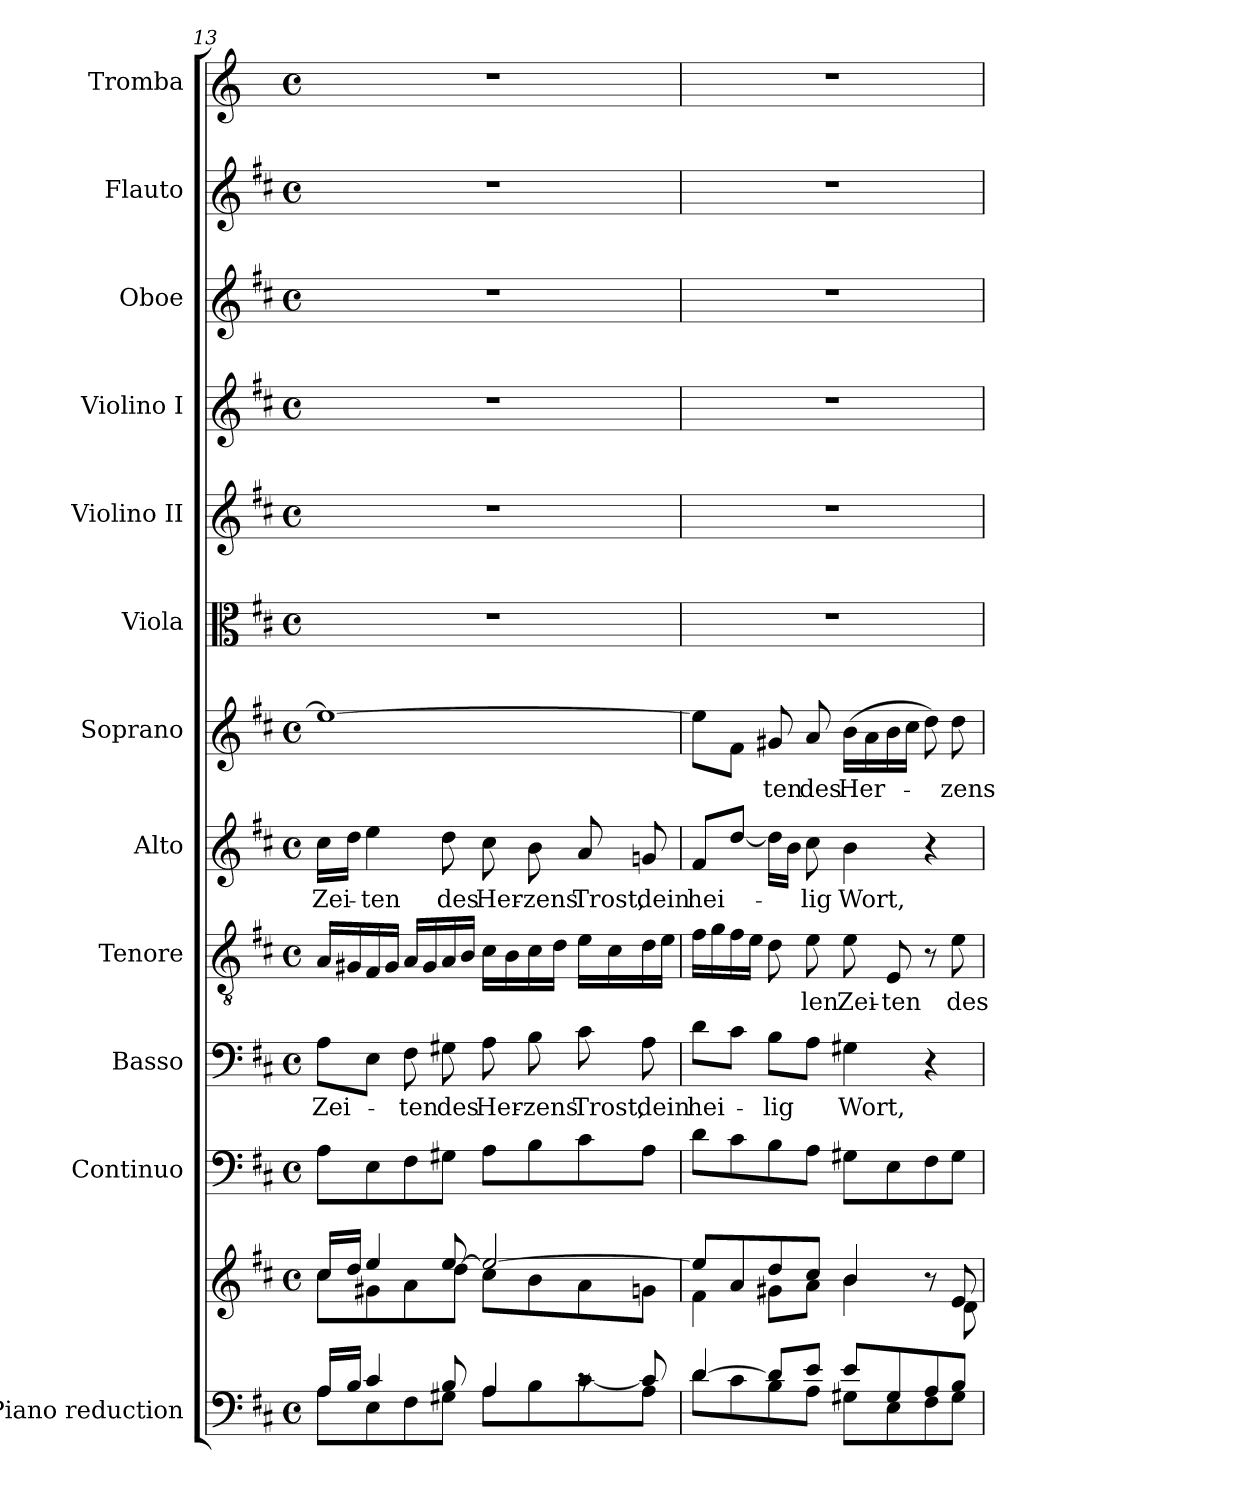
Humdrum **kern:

**kern	**kern	**kern	**kern	**text	**kern	**text	**kern	**text	**kern	**text	**kern	**kern	**kern	**kern	**kern	**kern
*part12	*part12	*part11	*part10	*part10	*part9	*part9	*part8	*part8	*part7	*part7	*part6	*part5	*part4	*part3	*part2	*part1
*staff13	*staff12	*staff11	*staff10	*staff10	*staff9	*staff9	*staff8	*staff8	*staff7	*staff7	*staff6	*staff5	*staff4	*staff3	*staff2	*staff1
*I"Piano reduction	*	*I"Continuo	*I"Basso	*	*I"Tenore	*	*I"Alto	*	*I"Soprano	*	*I"Viola	*I"Violino II	*I"Violino I	*I"Oboe	*I"Flauto	*I"Tromba
*I'Pno	*	*	*	*	*	*	*	*	*	*	*I'Vla	*I'Vln	*I'Vln	*I'Ob	*I'Fl	*
*clefF4	*clefG2	*clefF4	*clefF4	*	*clefGv2	*	*clefG2	*	*clefG2	*	*clefC3	*clefG2	*clefG2	*clefG2	*clefG2	*clefG2
*	*	*	*	*	*	*	*	*	*	*	*	*	*	*	*	*ITrd-1c-2
*k[f#c#]	*k[f#c#]	*k[f#c#]	*k[f#c#]	*	*k[f#c#]	*	*k[f#c#]	*	*k[f#c#]	*	*k[f#c#]	*k[f#c#]	*k[f#c#]	*k[f#c#]	*k[f#c#]	*k[f#c#]
*M4/4	*M4/4	*M4/4	*M4/4	*	*M4/4	*	*M4/4	*	*M4/4	*	*M4/4	*M4/4	*M4/4	*M4/4	*M4/4	*M4/4
*met(c)	*met(c)	*met(c)	*met(c)	*	*met(c)	*	*met(c)	*	*met(c)	*	*met(c)	*met(c)	*met(c)	*met(c)	*met(c)	*met(c)
=13	=13	=13	=13	=13	=13	=13	=13	=13	=13	=13	=13	=13	=13	=13	=13	=13
*^	*^	*	*	*	*	*	*	*	*	*	*	*	*	*	*	*
!	!	!	!	!	!	!LO:LY:b	!	!	!	!LO:LY:b	!	!	!	!	!	!	!	!
16A/LL	8A\L	16cc#/LL	8cc#\L	8A\L	8A\L	Zei-	16A/LL	.	16cc#\LL	Zei-	1ee_	.	1r	1r	1r	1r	1r	1r
16B/JJ	.	16dd/JJ	.	.	.	.	16G#X/	.	16dd\JJ	.	.	.	.	.	.	.	.	.
!	!	!	!	!	!	!	!	!	!	!LO:LY:b	!	!	!	!	!	!	!	!
4c#/	8E\	4ee/	8g#X\	8E\	8E\J	.	16F#/	.	4ee\	-ten	.	.	.	.	.	.	.	.
.	.	.	.	.	.	.	16G#/JJ	.	.	.	.	.	.	.	.	.	.	.
!	!	!	!	!	!	!LO:LY:b	!	!	!	!	!	!	!	!	!	!	!	!
.	8F#\	.	8a\	8F#\	8F#\	-ten	16A/LL	.	.	.	.	.	.	.	.	.	.	.
.	.	.	.	.	.	.	16G#/	.	.	.	.	.	.	.	.	.	.	.
!	!	!	!	!	!	!LO:LY:b	!	!	!	!LO:LY:b	!	!	!	!	!	!	!	!
8B/	8G#X\J	[8ee/	8dd\J	8G#X\J	8G#X\	des	16A/	.	8dd\	des	.	.	.	.	.	.	.	.
.	.	.	.	.	.	.	16B/JJ	.	.	.	.	.	.	.	.	.	.	.
!	!	!	!	!	!	!LO:LY:b	!	!	!	!LO:LY:b	!	!	!	!	!	!	!	!
4A/	8A\L	2ee/_	8cc#\L	8A\L	8A\	Her-	16c#\LL	.	8cc#\	Her-	.	.	.	.	.	.	.	.
.	.	.	.	.	.	.	16B\	.	.	.	.	.	.	.	.	.	.	.
!	!	!	!	!	!	!LO:LY:b	!	!	!	!LO:LY:b	!	!	!	!	!	!	!	!
.	8B\	.	8b\	8B\	8B\	-zens	16c#\	.	8b\	-zens	.	.	.	.	.	.	.	.
.	.	.	.	.	.	.	16d\JJ	.	.	.	.	.	.	.	.	.	.	.
!	!	!	!	!	!	!LO:LY:b	!	!	!	!LO:LY:b	!	!	!	!	!	!	!	!
8rc	[8c#\	.	8a\	8c#\	8c#\	Trost,	16e\LL	.	8a/	Trost,	.	.	.	.	.	.	.	.
.	.	.	.	.	.	.	16c#\	.	.	.	.	.	.	.	.	.	.	.
!	!	!	!	!	!	!LO:LY:b	!	!	!	!LO:LY:b	!	!	!	!	!	!	!	!
8c#/]	8A\J	.	8gn\J	8A\J	8A\	dein	16d\	.	8gn/	dein	.	.	.	.	.	.	.	.
.	.	.	.	.	.	.	16e\JJ	.	.	.	.	.	.	.	.	.	.	.
!!LO:PB:g=z
=14	=14	=14	=14	=14	=14	=14	=14	=14	=14	=14	=14	=14	=14	=14	=14	=14	=14	=14
!	!	!	!	!	!	!LO:LY:b	!	!	!	!LO:LY:b	!	!	!	!	!	!	!	!
[4d/	8d\L	8ee/L]	4f#\	8d\L	8d\L	hei-	16f#\LL	.	8f#/L	hei-	8ee\L]	.	1r	1r	1r	1r	1r	1r
.	.	.	.	.	.	.	16g\	.	.	.	.	.	.	.	.	.	.	.
.	8c#\	8a/	.	8c#\	8c#\J	.	16f#\	.	[8dd/J	.	8f#\J	.	.	.	.	.	.	.
.	.	.	.	.	.	.	16e\JJ	.	.	.	.	.	.	.	.	.	.	.
!	!	!	!	!	!	!LO:LY:b	!	!	!	!	!	!LO:LY:b	!	!	!	!	!	!
8d/L]	8B\	8dd/	8g#X\L	8B\	8B\L	-lig	8d\	.	16dd\LL]	.	8g#X/	-ten	.	.	.	.	.	.
.	.	.	.	.	.	.	.	.	16b\JJ	.	.	.	.	.	.	.	.	.
!	!	!	!	!	!	!	!	!LO:LY:b	!	!LO:LY:b	!	!LO:LY:b	!	!	!	!	!	!
8e/J	8A\J	8cc#/J	8a\J	8A\J	8A\J	.	8e\	-len	8cc#\	-lig	8a/	des	.	.	.	.	.	.
!	!	!	!	!	!	!LO:LY:b	!	!LO:LY:b	!	!LO:LY:b	!	!LO:LY:b	!	!	!	!	!	!
8e/L	8G#X\L	4b/	4b\	8G#X\L	4G#X\	Wort,	8e\	Zei-	4b\	Wort,	(>16b\LL	Her-	.	.	.	.	.	.
.	.	.	.	.	.	.	.	.	.	.	16a\	.	.	.	.	.	.	.
!	!	!	!	!	!	!	!	!LO:LY:b	!	!	!	!	!	!	!	!	!	!
8G#/	8E\	.	.	8E\	.	.	8E/	-ten	.	.	16b\	.	.	.	.	.	.	.
.	.	.	.	.	.	.	.	.	.	.	16cc#\JJ	.	.	.	.	.	.	.
8A/	8F#\	8r	8ryy	8F#\	4r	.	8r	.	4r	.	8dd\)	.	.	.	.	.	.	.
!	!	!	!	!	!	!	!	!LO:LY:b	!	!	!	!LO:LY:b	!	!	!	!	!	!
8B/J	8G#\J	8e/	8d\	8G#\J	.	.	8e\	des	.	.	8dd\	-zens	.	.	.	.	.	.
*v	*v	*	*	*	*	*	*	*	*	*	*	*	*	*	*	*	*	*
*	*v	*v	*	*	*	*	*	*	*	*	*	*	*	*	*	*	*
=	=	=	=	=	=	=	=	=	=	=	=	=	=	=	=	=
*-	*-	*-	*-	*-	*-	*-	*-	*-	*-	*-	*-	*-	*-	*-	*-	*-
